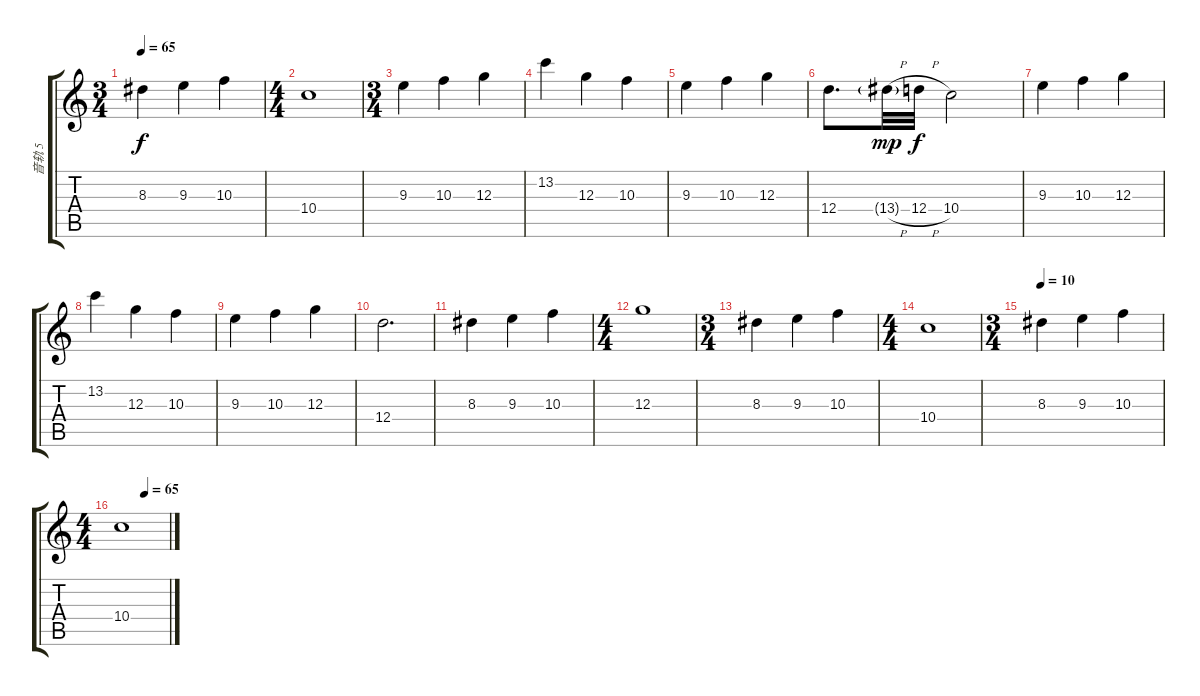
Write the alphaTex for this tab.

\track ("音轨 5" "音轨 5") {instrument electricguitarjazz}
\staff {score tabs}
\tuning (E4 B3 G3 D3 A2 E2) {hide}
\ts (3 4)
\tempo 65
\clef g2
\ks c
8.3.4{dy f} 9.3.4 10.3.4 |
\ts (4 4)
10.4.1 |
\ts (3 4)
9.3.4 10.3.4 12.3.4 |
13.2.4 12.3.4 10.3.4 |
9.3.4 10.3.4 12.3.4 |
12.4.8{d} 13.4{h g}.32{dy mp} 12.4{h}.32{dy f} 10.4.2 |
9.3.4 10.3.4 12.3.4 |
13.2.4 12.3.4 10.3.4 |
9.3.4 10.3.4 12.3.4 |
12.4.2{d} |
8.3.4 9.3.4 10.3.4 |
\ts (4 4)
12.3.1 |
\ts (3 4)
8.3.4 9.3.4 10.3.4 |
\ts (4 4)
10.4.1 |
\ts (3 4)
\tempo 10
8.3.4 9.3.4 10.3.4 |
\ts (4 4)
\tempo (65 0.5)
10.4.1
